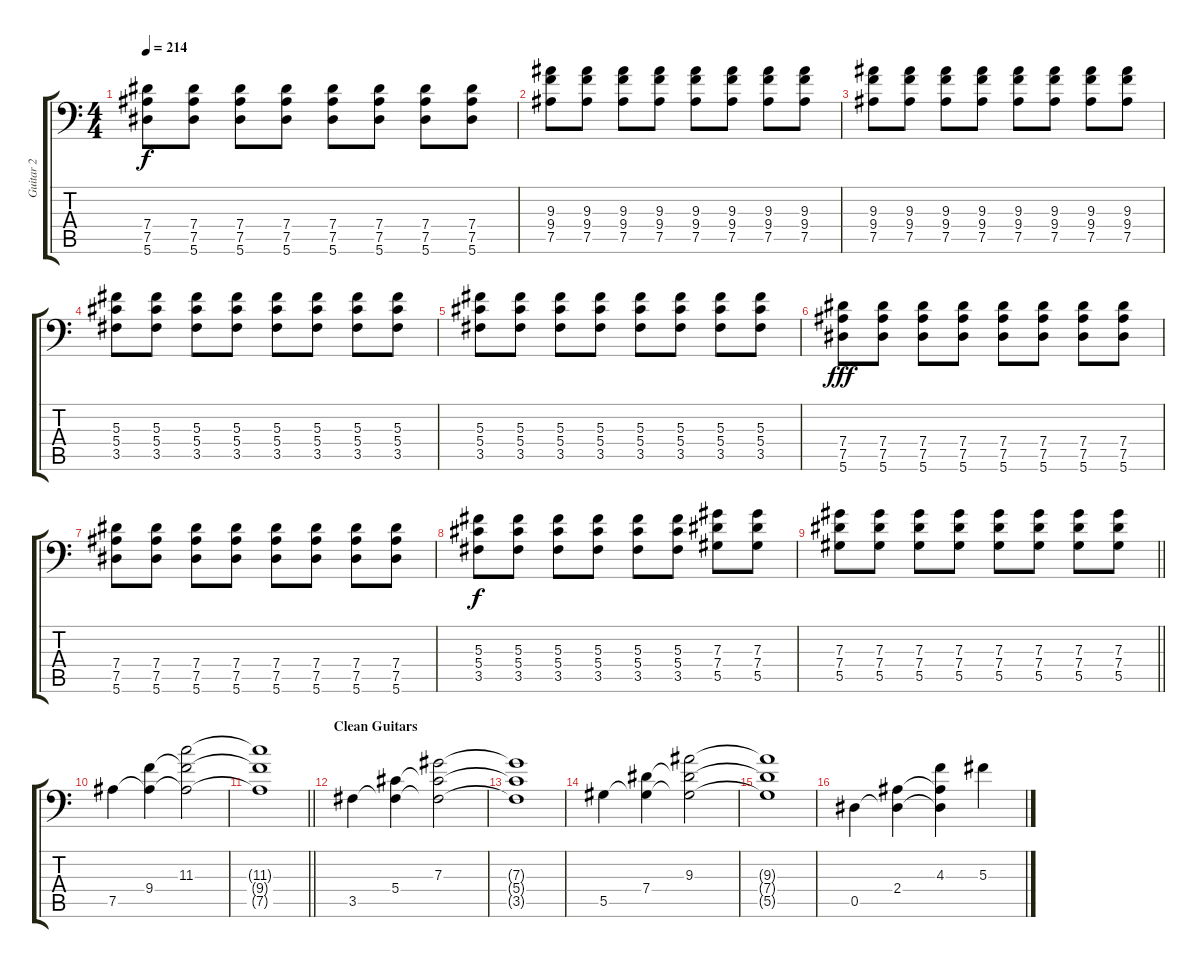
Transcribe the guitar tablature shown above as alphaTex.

\track ("Guitar 2" "Guitar 2") {instrument distortionguitar}
\staff {score tabs}
\tuning (Bb3 F3 Db3 Ab2 Eb2 Bb1) {hide}
\ts (4 4)
\tempo 214
\clef f4
\ks c
(7.4 7.5 5.6).8{dy f} (7.4 7.5 5.6).8 (7.4 7.5 5.6).8 (7.4 7.5 5.6).8 (7.4 7.5 5.6).8 (7.4 7.5 5.6).8 (7.4 7.5 5.6).8 (7.4 7.5 5.6).8 |
(9.3 9.4 7.5).8 (9.3 9.4 7.5).8 (9.3 9.4 7.5).8 (9.3 9.4 7.5).8 (9.3 9.4 7.5).8 (9.3 9.4 7.5).8 (9.3 9.4 7.5).8 (9.3 9.4 7.5).8 |
(9.3 9.4 7.5).8 (9.3 9.4 7.5).8 (9.3 9.4 7.5).8 (9.3 9.4 7.5).8 (9.3 9.4 7.5).8 (9.3 9.4 7.5).8 (9.3 9.4 7.5).8 (9.3 9.4 7.5).8 |
(5.3 5.4 3.5).8 (5.3 5.4 3.5).8 (5.3 5.4 3.5).8 (5.3 5.4 3.5).8 (5.3 5.4 3.5).8 (5.3 5.4 3.5).8 (5.3 5.4 3.5).8 (5.3 5.4 3.5).8 |
(5.3 5.4 3.5).8 (5.3 5.4 3.5).8 (5.3 5.4 3.5).8 (5.3 5.4 3.5).8 (5.3 5.4 3.5).8 (5.3 5.4 3.5).8 (5.3 5.4 3.5).8 (5.3 5.4 3.5).8 |
(7.4 7.5 5.6).8{dy fff} (7.4 7.5 5.6).8 (7.4 7.5 5.6).8 (7.4 7.5 5.6).8 (7.4 7.5 5.6).8 (7.4 7.5 5.6).8 (7.4 7.5 5.6).8 (7.4 7.5 5.6).8 |
(7.4 7.5 5.6).8 (7.4 7.5 5.6).8 (7.4 7.5 5.6).8 (7.4 7.5 5.6).8 (7.4 7.5 5.6).8 (7.4 7.5 5.6).8 (7.4 7.5 5.6).8 (7.4 7.5 5.6).8 |
(5.3 5.4 3.5).8{dy f} (5.3 5.4 3.5).8 (5.3 5.4 3.5).8 (5.3 5.4 3.5).8 (5.3 5.4 3.5).8 (5.3 5.4 3.5).8 (7.3 7.4 5.5).8 (7.3 7.4 5.5).8 |
\barLineRight lightlight
(7.3 7.4 5.5).8 (7.3 7.4 5.5).8 (7.3 7.4 5.5).8 (7.3 7.4 5.5).8 (7.3 7.4 5.5).8 (7.3 7.4 5.5).8 (7.3 7.4 5.5).8 (7.3 7.4 5.5).8 |
7.5.4{balance 0 instrument electricguitarclean} (9.4 7.5{t}).4 (11.3 9.4{t} 7.5{t}).2 |
\barLineRight lightlight
(11.3{t} 9.4{t} 7.5{t}).1 |
\section ("" "Clean Guitars")
3.5.4 (5.4 3.5{t}).4 (7.3 5.4{t} 3.5{t}).2 |
(7.3{t} 5.4{t} 3.5{t}).1 |
5.5.4 (7.4 5.5{t}).4 (9.3 7.4{t} 5.5{t}).2 |
(9.3{t} 7.4{t} 5.5{t}).1 |
0.5.4 (2.4 0.5{t}).4 (4.3 2.4{t} 0.5{t}).4 5.3.4
